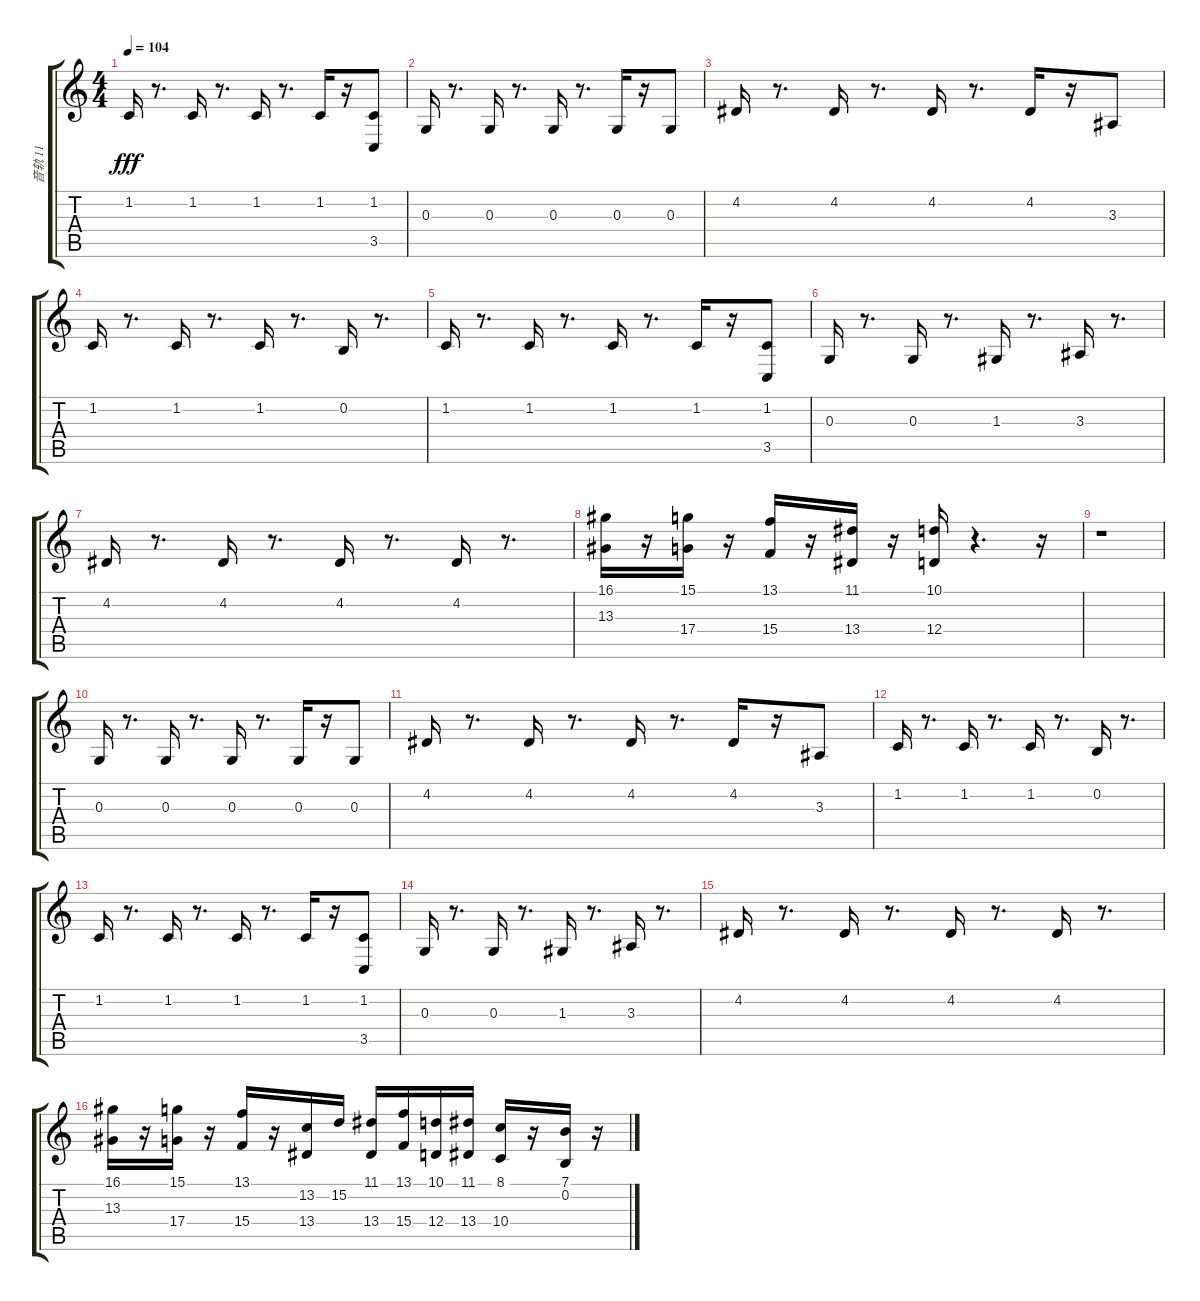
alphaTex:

\track ("音轨 11" "音轨 11") {instrument stringensemble1}
\staff {score tabs}
\tuning (E4 B3 G3 D3 A2 E2) {hide}
\ts (4 4)
\tempo 104
\clef g2
\ks c
1.2.16{dy fff} r.8{d} 1.2.16 r.8{d} 1.2.16 r.8{d} 1.2.16 r.16 (1.2 3.5).8 |
0.3.16 r.8{d} 0.3.16 r.8{d} 0.3.16 r.8{d} 0.3.16 r.16 0.3.8 |
4.2.16 r.8{d} 4.2.16 r.8{d} 4.2.16 r.8{d} 4.2.16 r.16 3.3.8 |
1.2.16 r.8{d} 1.2.16 r.8{d} 1.2.16 r.8{d} 0.2.16 r.8{d} |
1.2.16 r.8{d} 1.2.16 r.8{d} 1.2.16 r.8{d} 1.2.16 r.16 (1.2 3.5).8 |
0.3.16 r.8{d} 0.3.16 r.8{d} 1.3.16 r.8{d} 3.3.16 r.8{d} |
4.2.16 r.8{d} 4.2.16 r.8{d} 4.2.16 r.8{d} 4.2.16 r.8{d} |
(16.1 13.3).16 r.16 (15.1 17.4).16 r.16 (13.1 15.4).16 r.16 (11.1 13.4).16 r.16 (10.1 12.4).16 r.4{d} r.16 |
r.1 |
0.3.16 r.8{d} 0.3.16 r.8{d} 0.3.16 r.8{d} 0.3.16 r.16 0.3.8 |
4.2.16 r.8{d} 4.2.16 r.8{d} 4.2.16 r.8{d} 4.2.16 r.16 3.3.8 |
1.2.16 r.8{d} 1.2.16 r.8{d} 1.2.16 r.8{d} 0.2.16 r.8{d} |
1.2.16 r.8{d} 1.2.16 r.8{d} 1.2.16 r.8{d} 1.2.16 r.16 (1.2 3.5).8 |
0.3.16 r.8{d} 0.3.16 r.8{d} 1.3.16 r.8{d} 3.3.16 r.8{d} |
4.2.16 r.8{d} 4.2.16 r.8{d} 4.2.16 r.8{d} 4.2.16 r.8{d} |
(16.1 13.3).16 r.16 (15.1 17.4).16 r.16 (13.1 15.4).16 r.16 (13.2 13.4).16 15.2.16 (11.1 13.4).16 (13.1 15.4).16 (10.1 12.4).16 (11.1 13.4).16 (8.1 10.4).16 r.16 (7.1 0.2).16 r.16
